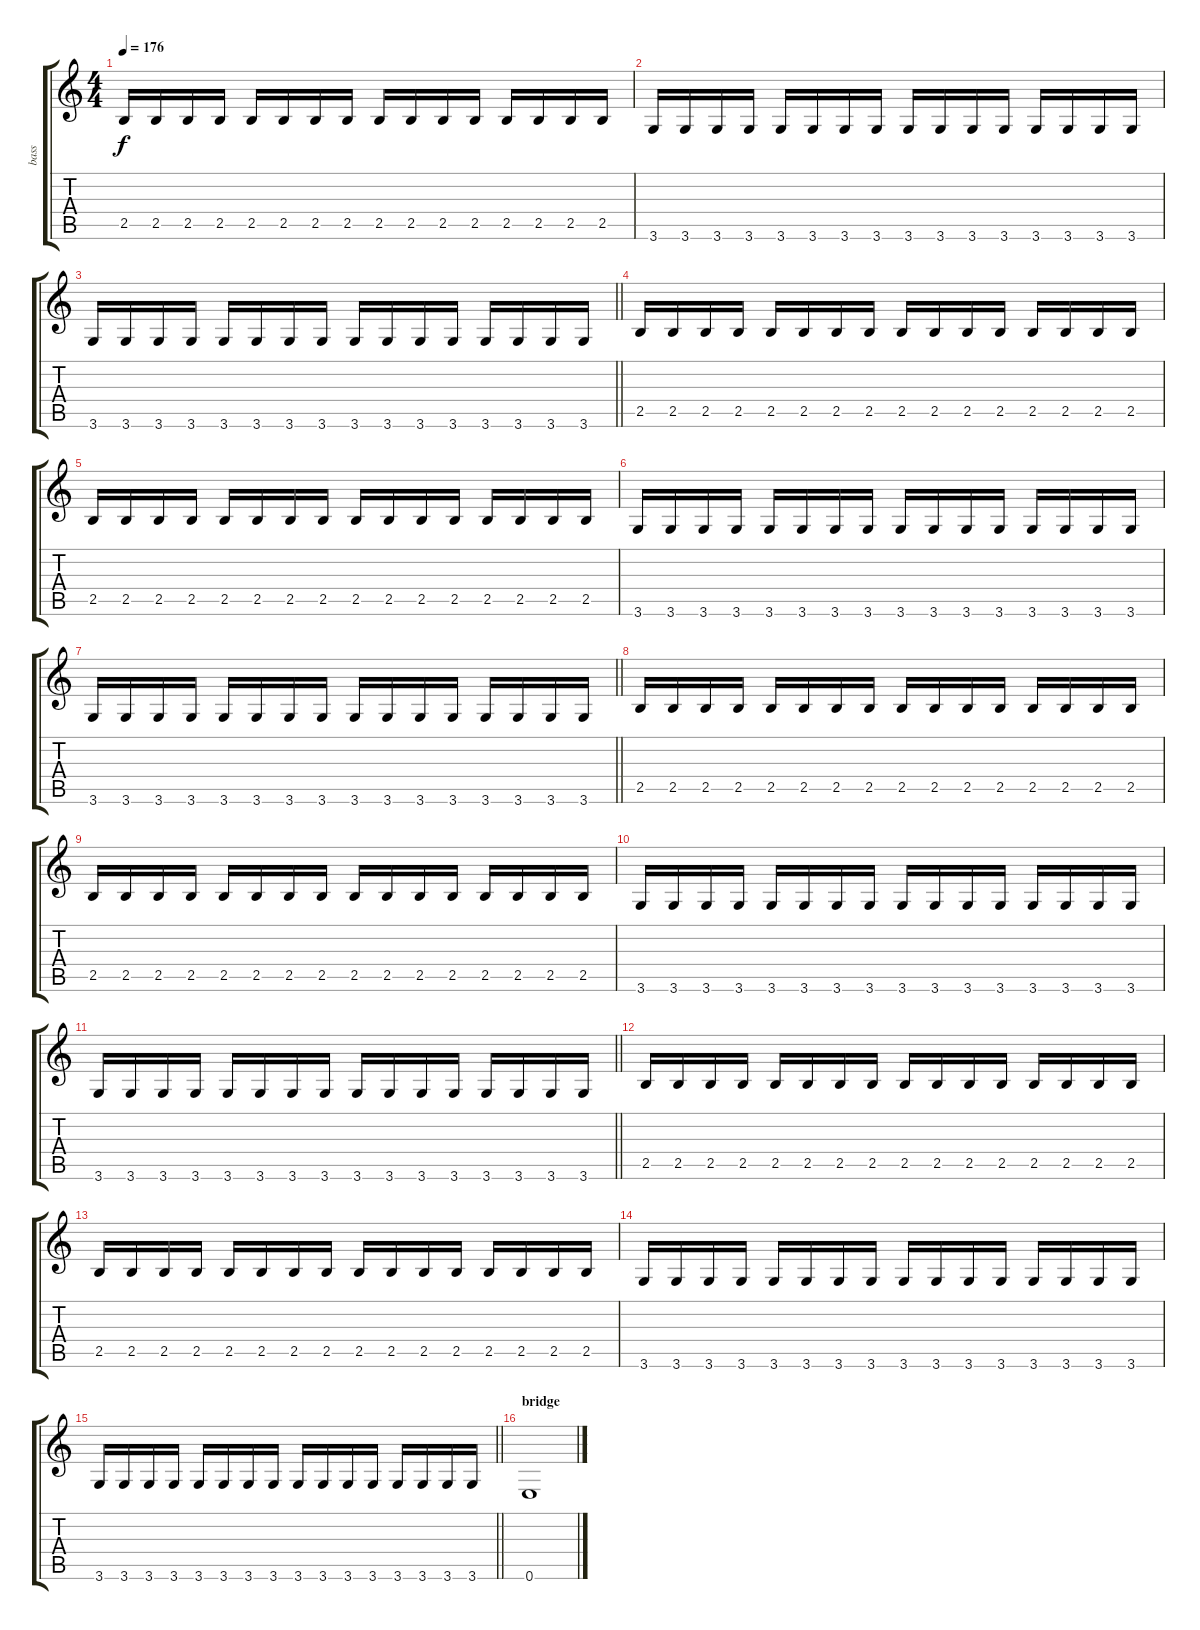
\track ("bass" "bass") {instrument electricbassfinger}
\staff {score tabs}
\tuning (E4 B3 G3 D3 A2 E2) {hide}
\ts (4 4)
\tempo 176
\clef g2
\ks c
2.5.16{dy f} 2.5.16 2.5.16 2.5.16 2.5.16 2.5.16 2.5.16 2.5.16 2.5.16 2.5.16 2.5.16 2.5.16 2.5.16 2.5.16 2.5.16 2.5.16 |
3.6.16 3.6.16 3.6.16 3.6.16 3.6.16 3.6.16 3.6.16 3.6.16 3.6.16 3.6.16 3.6.16 3.6.16 3.6.16 3.6.16 3.6.16 3.6.16 |
\barLineRight lightlight
3.6.16 3.6.16 3.6.16 3.6.16 3.6.16 3.6.16 3.6.16 3.6.16 3.6.16 3.6.16 3.6.16 3.6.16 3.6.16 3.6.16 3.6.16 3.6.16 |
2.5.16 2.5.16 2.5.16 2.5.16 2.5.16 2.5.16 2.5.16 2.5.16 2.5.16 2.5.16 2.5.16 2.5.16 2.5.16 2.5.16 2.5.16 2.5.16 |
2.5.16 2.5.16 2.5.16 2.5.16 2.5.16 2.5.16 2.5.16 2.5.16 2.5.16 2.5.16 2.5.16 2.5.16 2.5.16 2.5.16 2.5.16 2.5.16 |
3.6.16 3.6.16 3.6.16 3.6.16 3.6.16 3.6.16 3.6.16 3.6.16 3.6.16 3.6.16 3.6.16 3.6.16 3.6.16 3.6.16 3.6.16 3.6.16 |
\barLineRight lightlight
3.6.16 3.6.16 3.6.16 3.6.16 3.6.16 3.6.16 3.6.16 3.6.16 3.6.16 3.6.16 3.6.16 3.6.16 3.6.16 3.6.16 3.6.16 3.6.16 |
2.5.16 2.5.16 2.5.16 2.5.16 2.5.16 2.5.16 2.5.16 2.5.16 2.5.16 2.5.16 2.5.16 2.5.16 2.5.16 2.5.16 2.5.16 2.5.16 |
2.5.16 2.5.16 2.5.16 2.5.16 2.5.16 2.5.16 2.5.16 2.5.16 2.5.16 2.5.16 2.5.16 2.5.16 2.5.16 2.5.16 2.5.16 2.5.16 |
3.6.16 3.6.16 3.6.16 3.6.16 3.6.16 3.6.16 3.6.16 3.6.16 3.6.16 3.6.16 3.6.16 3.6.16 3.6.16 3.6.16 3.6.16 3.6.16 |
\barLineRight lightlight
3.6.16 3.6.16 3.6.16 3.6.16 3.6.16 3.6.16 3.6.16 3.6.16 3.6.16 3.6.16 3.6.16 3.6.16 3.6.16 3.6.16 3.6.16 3.6.16 |
2.5.16 2.5.16 2.5.16 2.5.16 2.5.16 2.5.16 2.5.16 2.5.16 2.5.16 2.5.16 2.5.16 2.5.16 2.5.16 2.5.16 2.5.16 2.5.16 |
2.5.16 2.5.16 2.5.16 2.5.16 2.5.16 2.5.16 2.5.16 2.5.16 2.5.16 2.5.16 2.5.16 2.5.16 2.5.16 2.5.16 2.5.16 2.5.16 |
3.6.16 3.6.16 3.6.16 3.6.16 3.6.16 3.6.16 3.6.16 3.6.16 3.6.16 3.6.16 3.6.16 3.6.16 3.6.16 3.6.16 3.6.16 3.6.16 |
\barLineRight lightlight
3.6.16 3.6.16 3.6.16 3.6.16 3.6.16 3.6.16 3.6.16 3.6.16 3.6.16 3.6.16 3.6.16 3.6.16 3.6.16 3.6.16 3.6.16 3.6.16 |
\section ("" "bridge")
0.6.1
